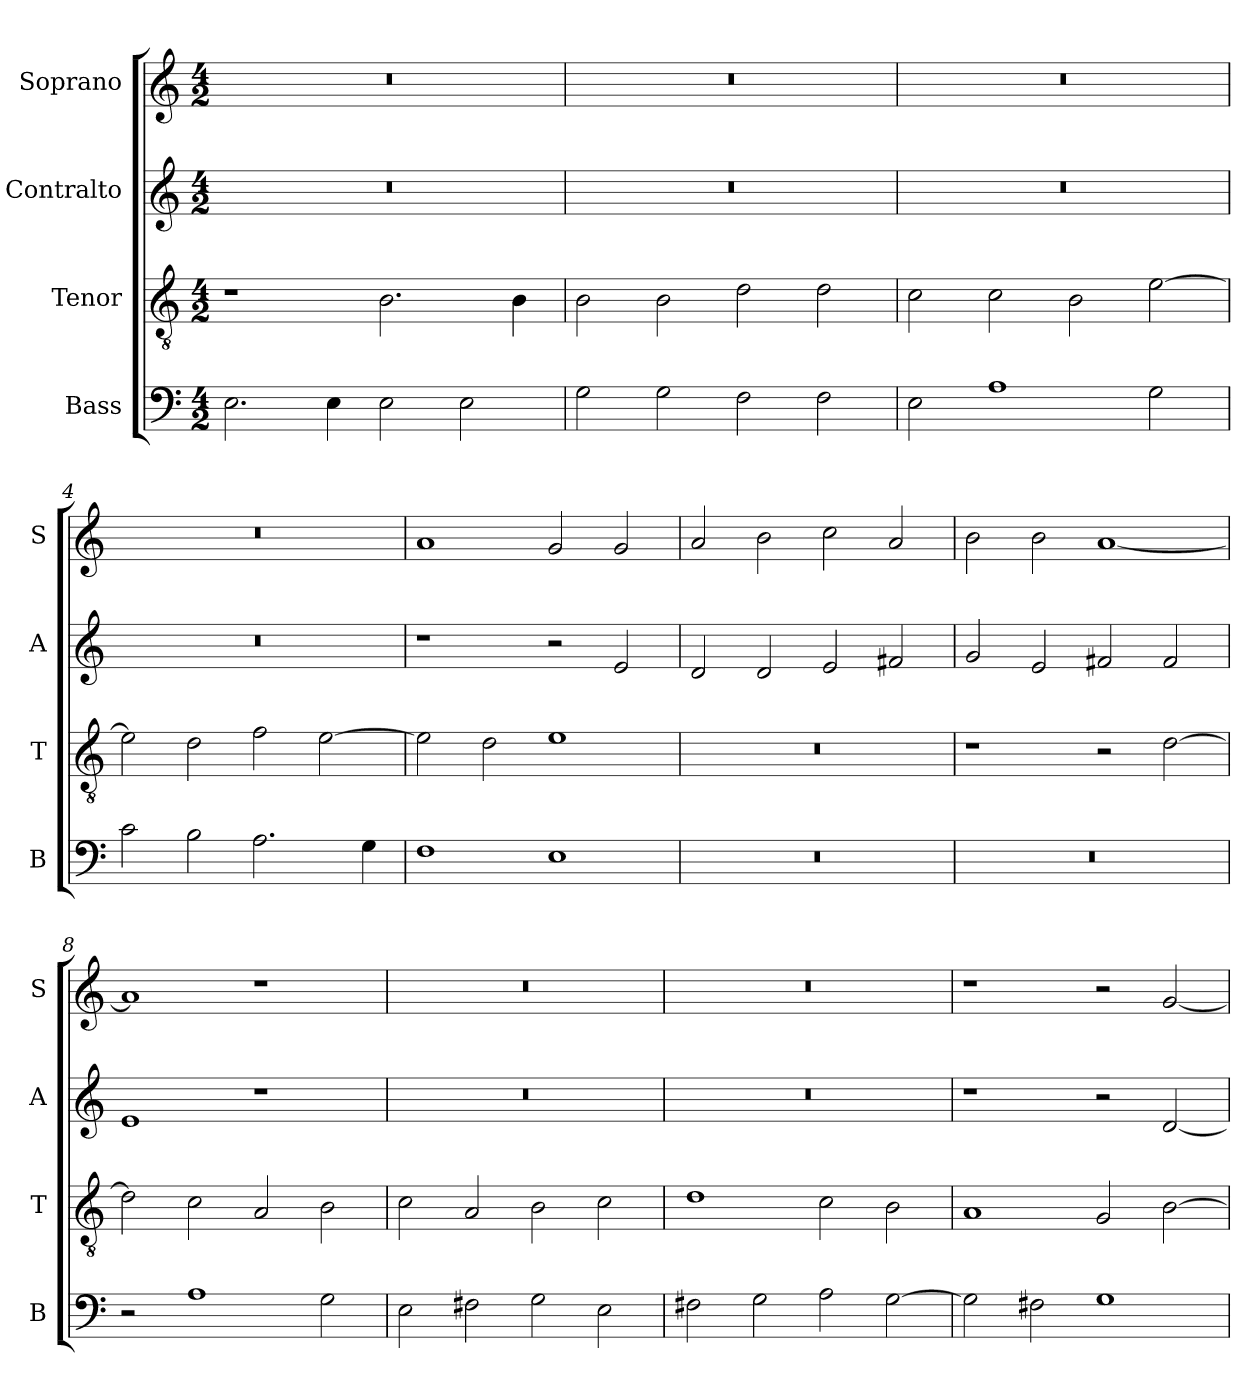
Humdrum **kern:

**kern	**kern	**kern	**kern
*part4	*part3	*part2	*part1
*staff4	*staff3	*staff2	*staff1
*I"Bass	*I"Tenor	*I"Contralto	*I"Soprano
*I'B	*I'T	*I'A	*I'S
*clefF4	*clefGv2	*clefG2	*clefG2
*k[]	*k[]	*k[]	*k[]
*E:phr	*E:phr	*E:phr	*E:phr
*M4/2	*M4/2	*M4/2	*M4/2
=1	=1	=1	=1
2.E	1r	0r	0r
4E	.	.	.
2E	2.B	.	.
2E	.	.	.
.	4B	.	.
=2	=2	=2	=2
2G	2B	0r	0r
2G	2B	.	.
2F	2d	.	.
2F	2d	.	.
=3	=3	=3	=3
2E	2c	0r	0r
1A	2c	.	.
.	2B	.	.
2G	[2e	.	.
=4	=4	=4	=4
2c	2e]	0r	0r
2B	2d	.	.
2.A	2f	.	.
.	[2e	.	.
4G	.	.	.
=5	=5	=5	=5
1F	2e]	1r	1a
.	2d	.	.
1E	1e	2r	2g
.	.	2e	2g
=6	=6	=6	=6
0r	0r	2d	2a
.	.	2d	2b
.	.	2e	2cc
.	.	2f#X	2a
=7	=7	=7	=7
0r	1r	2g	2b
.	.	2e	2b
.	2r	2f#X	[1a
.	[2d	2f#	.
=8	=8	=8	=8
2r	2d]	1e	1a]
1A	2c	.	.
.	2A	1r	1r
2G	2B	.	.
=9	=9	=9	=9
2E	2c	0r	0r
2F#X	2A	.	.
2G	2B	.	.
2E	2c	.	.
=10	=10	=10	=10
2F#X	1d	0r	0r
2G	.	.	.
2A	2c	.	.
[2G	2B	.	.
=11	=11	=11	=11
2G]	1A	1r	1r
2F#X	.	.	.
1G	2G	2r	2r
.	[2B	[2d	[2g
=	=	=	=
*-	*-	*-	*-
